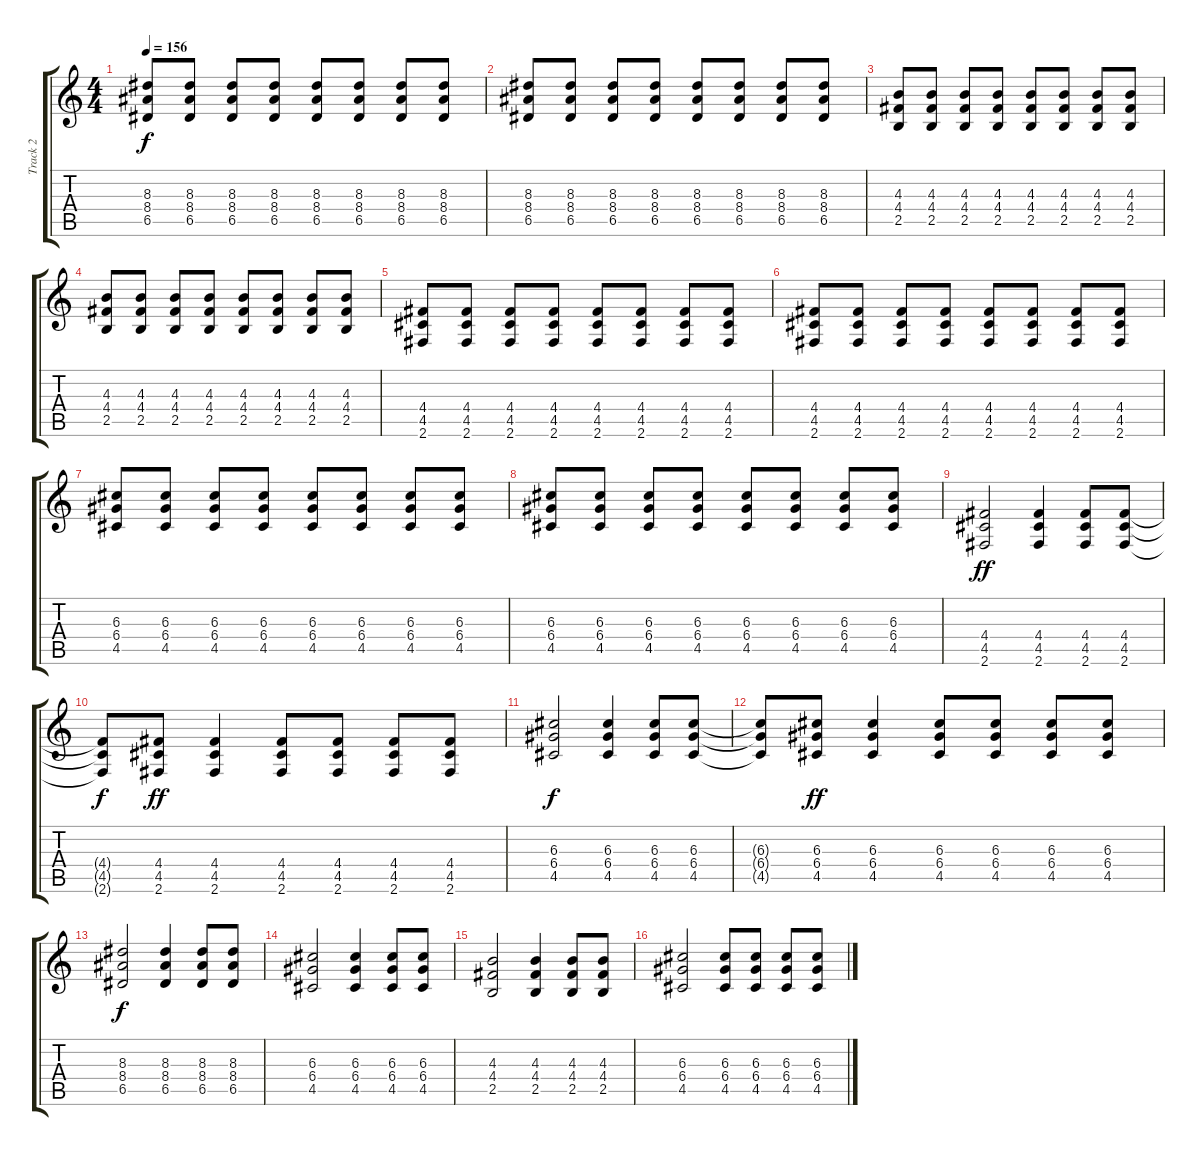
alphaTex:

\track ("Track 2" "Track 2") {instrument overdrivenguitar}
\staff {score tabs}
\tuning (E4 B3 G3 D3 A2 E2) {hide}
\ts (4 4)
\tempo 156
\clef g2
\ks c
(8.3 8.4 6.5).8{dy f} (8.3 8.4 6.5).8 (8.3 8.4 6.5).8 (8.3 8.4 6.5).8 (8.3 8.4 6.5).8 (8.3 8.4 6.5).8 (8.3 8.4 6.5).8 (8.3 8.4 6.5).8 |
(8.3 8.4 6.5).8 (8.3 8.4 6.5).8 (8.3 8.4 6.5).8 (8.3 8.4 6.5).8 (8.3 8.4 6.5).8 (8.3 8.4 6.5).8 (8.3 8.4 6.5).8 (8.3 8.4 6.5).8 |
(4.3 4.4 2.5).8 (4.3 4.4 2.5).8 (4.3 4.4 2.5).8 (4.3 4.4 2.5).8 (4.3 4.4 2.5).8 (4.3 4.4 2.5).8 (4.3 4.4 2.5).8 (4.3 4.4 2.5).8 |
(4.3 4.4 2.5).8 (4.3 4.4 2.5).8 (4.3 4.4 2.5).8 (4.3 4.4 2.5).8 (4.3 4.4 2.5).8 (4.3 4.4 2.5).8 (4.3 4.4 2.5).8 (4.3 4.4 2.5).8 |
(4.4 4.5 2.6).8 (4.4 4.5 2.6).8 (4.4 4.5 2.6).8 (4.4 4.5 2.6).8 (4.4 4.5 2.6).8 (4.4 4.5 2.6).8 (4.4 4.5 2.6).8 (4.4 4.5 2.6).8 |
(4.4 4.5 2.6).8 (4.4 4.5 2.6).8 (4.4 4.5 2.6).8 (4.4 4.5 2.6).8 (4.4 4.5 2.6).8 (4.4 4.5 2.6).8 (4.4 4.5 2.6).8 (4.4 4.5 2.6).8 |
(6.3 6.4 4.5).8 (6.3 6.4 4.5).8 (6.3 6.4 4.5).8 (6.3 6.4 4.5).8 (6.3 6.4 4.5).8 (6.3 6.4 4.5).8 (6.3 6.4 4.5).8 (6.3 6.4 4.5).8 |
(6.3 6.4 4.5).8 (6.3 6.4 4.5).8 (6.3 6.4 4.5).8 (6.3 6.4 4.5).8 (6.3 6.4 4.5).8 (6.3 6.4 4.5).8 (6.3 6.4 4.5).8 (6.3 6.4 4.5).8 |
(4.4 4.5 2.6).2{dy ff} (4.4 4.5 2.6).4 (4.4 4.5 2.6).8 (4.4 4.5 2.6).8 |
(4.4{t} 4.5{t} 2.6{t}).8{dy f} (4.4 4.5 2.6).8{dy ff} (4.4 4.5 2.6).4 (4.4 4.5 2.6).8 (4.4 4.5 2.6).8 (4.4 4.5 2.6).8 (4.4 4.5 2.6).8 |
(6.3 6.4 4.5).2{dy f} (6.3 6.4 4.5).4 (6.3 6.4 4.5).8 (6.3 6.4 4.5).8 |
(6.3{t} 6.4{t} 4.5{t}).8 (6.3 6.4 4.5).8{dy ff} (6.3 6.4 4.5).4 (6.3 6.4 4.5).8 (6.3 6.4 4.5).8 (6.3 6.4 4.5).8 (6.3 6.4 4.5).8 |
(8.3 8.4 6.5).2{dy f} (8.3 8.4 6.5).4 (8.3 8.4 6.5).8 (8.3 8.4 6.5).8 |
(6.3 6.4 4.5).2 (6.3 6.4 4.5).4 (6.3 6.4 4.5).8 (6.3 6.4 4.5).8 |
(4.3 4.4 2.5).2 (4.3 4.4 2.5).4 (4.3 4.4 2.5).8 (4.3 4.4 2.5).8 |
(6.3 6.4 4.5).2 (6.3 6.4 4.5).8 (6.3 6.4 4.5).8 (6.3 6.4 4.5).8 (6.3 6.4 4.5).8
